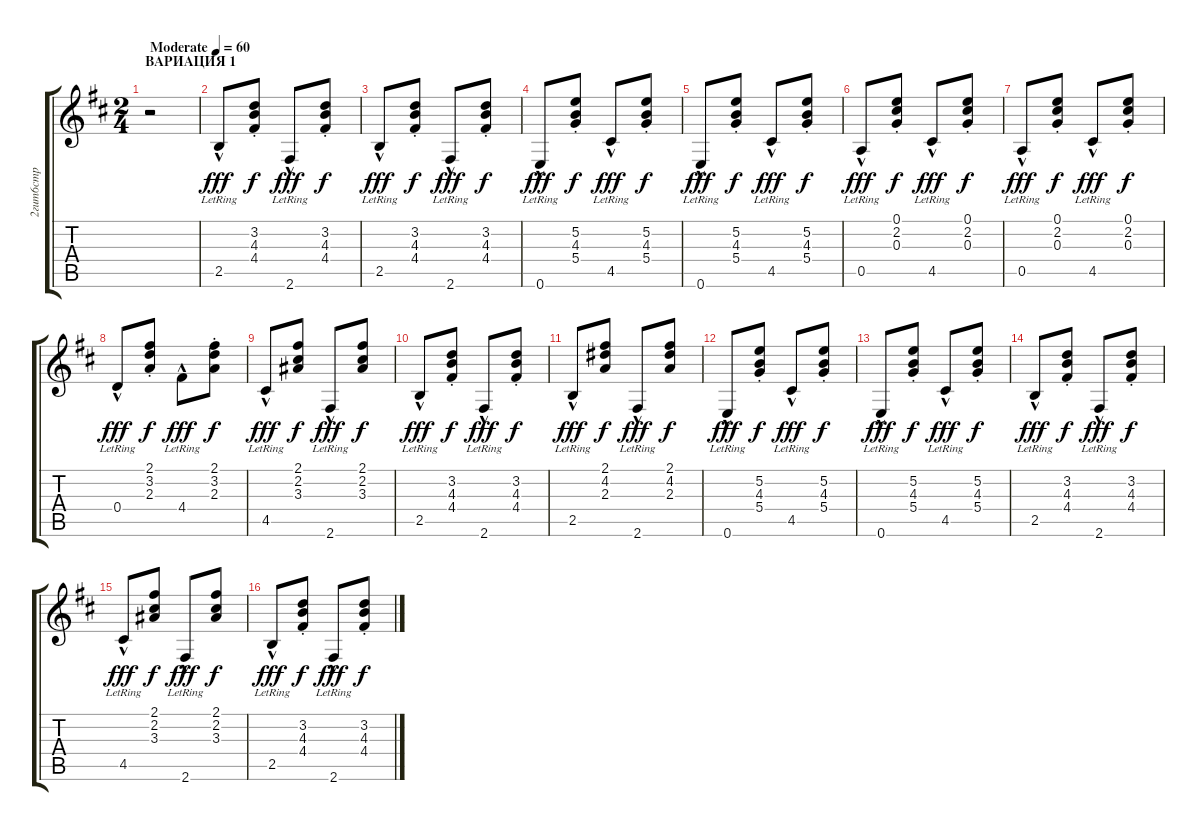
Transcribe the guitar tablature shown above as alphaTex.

\track ("2гит6стр" "2гит6стр") {instrument acousticguitarnylon}
\staff {score tabs}
\tuning (E4 B3 G3 D3 A2 E2) {hide}
\ts (2 4)
\section ("" "ВАРИАЦИЯ 1")
\tempo (60 "Moderate")
\clef g2
\ks bminor
r.2{dy fff instrument acousticguitarnylon} |
2.5{hac lr}.8 (3.2{st} 4.3{st} 4.4{st}).8{dy f} 2.6{hac lr}.8{dy fff} (3.2{st} 4.3{st} 4.4{st}).8{dy f} |
2.5{hac lr}.8{dy fff} (3.2{st} 4.3{st} 4.4{st}).8{dy f} 2.6{hac lr}.8{dy fff} (3.2{st} 4.3{st} 4.4{st}).8{dy f} |
0.6{hac lr}.8{dy fff} (5.2{st} 4.3{st} 5.4{st}).8{dy f} 4.5{hac lr}.8{dy fff} (5.2{st} 4.3{st} 5.4{st}).8{dy f} |
0.6{hac lr}.8{dy fff} (5.2{st} 4.3{st} 5.4{st}).8{dy f} 4.5{hac lr}.8{dy fff} (5.2{st} 4.3{st} 5.4{st}).8{dy f} |
0.5{hac lr}.8{dy fff} (0.1{st} 2.2{st} 0.3{st}).8{dy f} 4.5{hac lr}.8{dy fff} (0.1{st} 2.2{st} 0.3{st}).8{dy f} |
0.5{hac lr}.8{dy fff} (0.1{st} 2.2{st} 0.3{st}).8{dy f} 4.5{hac lr}.8{dy fff} (0.1{st} 2.2{st} 0.3{st}).8{dy f} |
0.4{hac lr}.8{dy fff} (2.1{st} 3.2{st} 2.3{st}).8{dy f} 4.4{hac lr}.8{dy fff} (2.1{st} 3.2{st} 2.3{st}).8{dy f} |
4.5{hac lr}.8{dy fff} (2.1 2.2 3.3).8{dy f} 2.6{hac lr}.8{dy fff} (2.1 2.2 3.3).8{dy f} |
2.5{hac lr}.8{dy fff} (3.2{st} 4.3{st} 4.4{st}).8{dy f} 2.6{hac lr}.8{dy fff} (3.2{st} 4.3{st} 4.4{st}).8{dy f} |
2.5{hac lr}.8{dy fff} (2.1 4.2 2.3).8{dy f} 2.6{hac lr}.8{dy fff} (2.1 4.2 2.3).8{dy f} |
0.6{hac lr}.8{dy fff} (5.2{st} 4.3{st} 5.4{st}).8{dy f} 4.5{hac lr}.8{dy fff} (5.2{st} 4.3{st} 5.4{st}).8{dy f} |
0.6{hac lr}.8{dy fff} (5.2{st} 4.3{st} 5.4{st}).8{dy f} 4.5{hac lr}.8{dy fff} (5.2{st} 4.3{st} 5.4{st}).8{dy f} |
2.5{hac lr}.8{dy fff} (3.2{st} 4.3{st} 4.4{st}).8{dy f} 2.6{hac lr}.8{dy fff} (3.2{st} 4.3{st} 4.4{st}).8{dy f} |
4.5{hac lr}.8{dy fff} (2.1 2.2 3.3).8{dy f} 2.6{hac lr}.8{dy fff} (2.1 2.2 3.3).8{dy f} |
2.5{hac lr}.8{dy fff} (3.2{st} 4.3{st} 4.4{st}).8{dy f} 2.6{hac lr}.8{dy fff} (3.2{st} 4.3{st} 4.4{st}).8{dy f}
